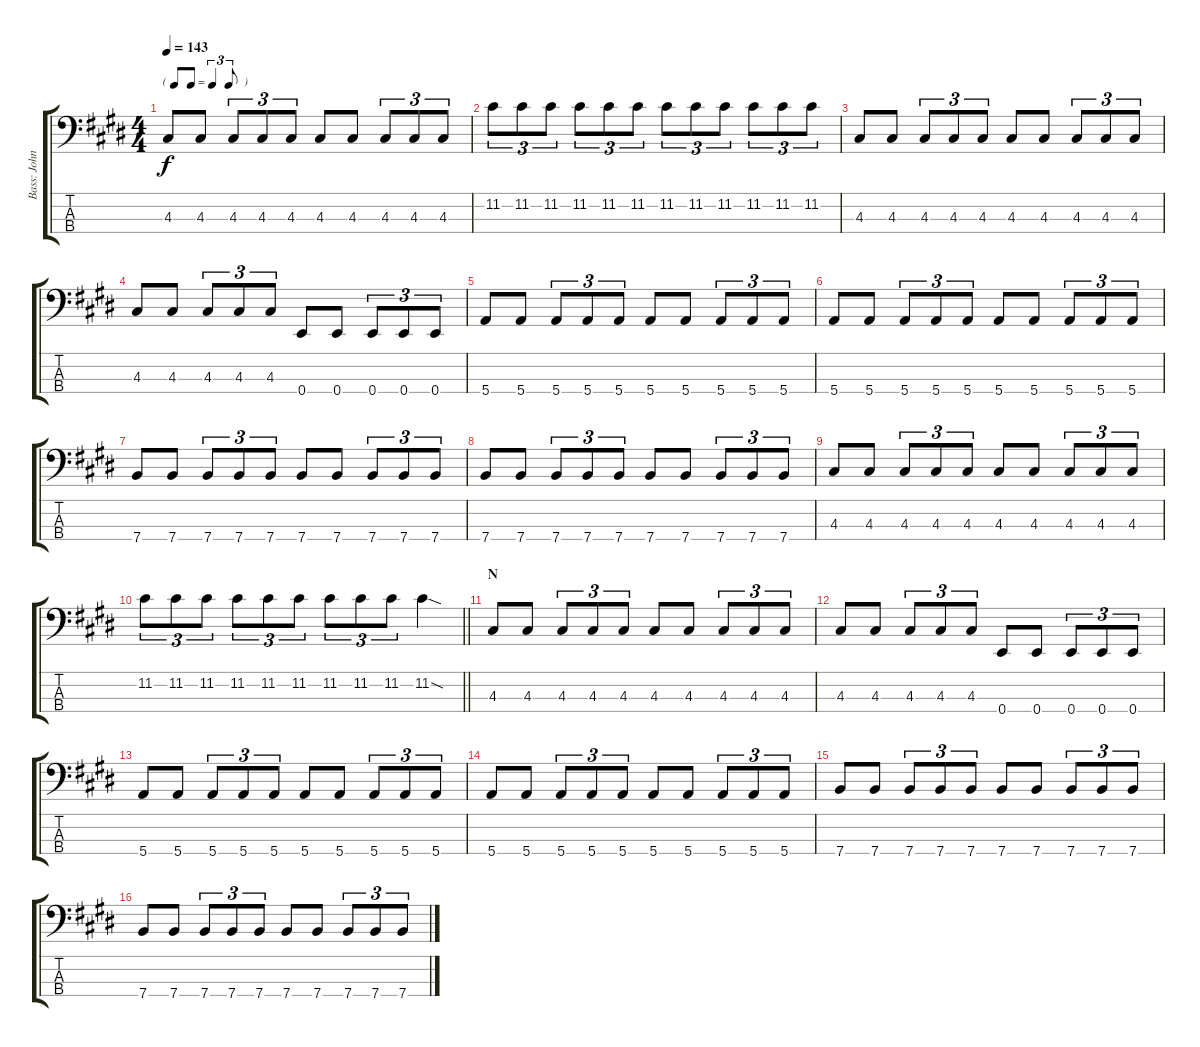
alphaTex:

\track ("Bass: John" "Bass: John") {instrument electricbasspick}
\staff {score tabs}
\tuning (G2 D2 A1 E1) {hide}
\ts (4 4)
\tf triplet8th
\tempo 143
\clef f4
\ks e
4.3.8{dy f} 4.3.8 4.3.8{tu (3 2)} 4.3.8{tu (3 2)} 4.3.8{tu (3 2)} 4.3.8 4.3.8 4.3.8{tu (3 2)} 4.3.8{tu (3 2)} 4.3.8{tu (3 2)} |
11.2.8{tu (3 2)} 11.2.8{tu (3 2)} 11.2.8{tu (3 2)} 11.2.8{tu (3 2)} 11.2.8{tu (3 2)} 11.2.8{tu (3 2)} 11.2.8{tu (3 2)} 11.2.8{tu (3 2)} 11.2.8{tu (3 2)} 11.2.8{tu (3 2)} 11.2.8{tu (3 2)} 11.2.8{tu (3 2)} |
4.3.8 4.3.8 4.3.8{tu (3 2)} 4.3.8{tu (3 2)} 4.3.8{tu (3 2)} 4.3.8 4.3.8 4.3.8{tu (3 2)} 4.3.8{tu (3 2)} 4.3.8{tu (3 2)} |
4.3.8 4.3.8 4.3.8{tu (3 2)} 4.3.8{tu (3 2)} 4.3.8{tu (3 2)} 0.4.8 0.4.8 0.4.8{tu (3 2)} 0.4.8{tu (3 2)} 0.4.8{tu (3 2)} |
5.4.8 5.4.8 5.4.8{tu (3 2)} 5.4.8{tu (3 2)} 5.4.8{tu (3 2)} 5.4.8 5.4.8 5.4.8{tu (3 2)} 5.4.8{tu (3 2)} 5.4.8{tu (3 2)} |
5.4.8 5.4.8 5.4.8{tu (3 2)} 5.4.8{tu (3 2)} 5.4.8{tu (3 2)} 5.4.8 5.4.8 5.4.8{tu (3 2)} 5.4.8{tu (3 2)} 5.4.8{tu (3 2)} |
7.4.8 7.4.8 7.4.8{tu (3 2)} 7.4.8{tu (3 2)} 7.4.8{tu (3 2)} 7.4.8 7.4.8 7.4.8{tu (3 2)} 7.4.8{tu (3 2)} 7.4.8{tu (3 2)} |
7.4.8 7.4.8 7.4.8{tu (3 2)} 7.4.8{tu (3 2)} 7.4.8{tu (3 2)} 7.4.8 7.4.8 7.4.8{tu (3 2)} 7.4.8{tu (3 2)} 7.4.8{tu (3 2)} |
4.3.8 4.3.8 4.3.8{tu (3 2)} 4.3.8{tu (3 2)} 4.3.8{tu (3 2)} 4.3.8 4.3.8 4.3.8{tu (3 2)} 4.3.8{tu (3 2)} 4.3.8{tu (3 2)} |
\barLineRight lightlight
11.2.8{tu (3 2)} 11.2.8{tu (3 2)} 11.2.8{tu (3 2)} 11.2.8{tu (3 2)} 11.2.8{tu (3 2)} 11.2.8{tu (3 2)} 11.2.8{tu (3 2)} 11.2.8{tu (3 2)} 11.2.8{tu (3 2)} 11.2{sod}.4 |
\section ("" "N")
4.3.8 4.3.8 4.3.8{tu (3 2)} 4.3.8{tu (3 2)} 4.3.8{tu (3 2)} 4.3.8 4.3.8 4.3.8{tu (3 2)} 4.3.8{tu (3 2)} 4.3.8{tu (3 2)} |
4.3.8 4.3.8 4.3.8{tu (3 2)} 4.3.8{tu (3 2)} 4.3.8{tu (3 2)} 0.4.8 0.4.8 0.4.8{tu (3 2)} 0.4.8{tu (3 2)} 0.4.8{tu (3 2)} |
5.4.8 5.4.8 5.4.8{tu (3 2)} 5.4.8{tu (3 2)} 5.4.8{tu (3 2)} 5.4.8 5.4.8 5.4.8{tu (3 2)} 5.4.8{tu (3 2)} 5.4.8{tu (3 2)} |
5.4.8 5.4.8 5.4.8{tu (3 2)} 5.4.8{tu (3 2)} 5.4.8{tu (3 2)} 5.4.8 5.4.8 5.4.8{tu (3 2)} 5.4.8{tu (3 2)} 5.4.8{tu (3 2)} |
7.4.8 7.4.8 7.4.8{tu (3 2)} 7.4.8{tu (3 2)} 7.4.8{tu (3 2)} 7.4.8 7.4.8 7.4.8{tu (3 2)} 7.4.8{tu (3 2)} 7.4.8{tu (3 2)} |
7.4.8 7.4.8 7.4.8{tu (3 2)} 7.4.8{tu (3 2)} 7.4.8{tu (3 2)} 7.4.8 7.4.8 7.4.8{tu (3 2)} 7.4.8{tu (3 2)} 7.4.8{tu (3 2)}
